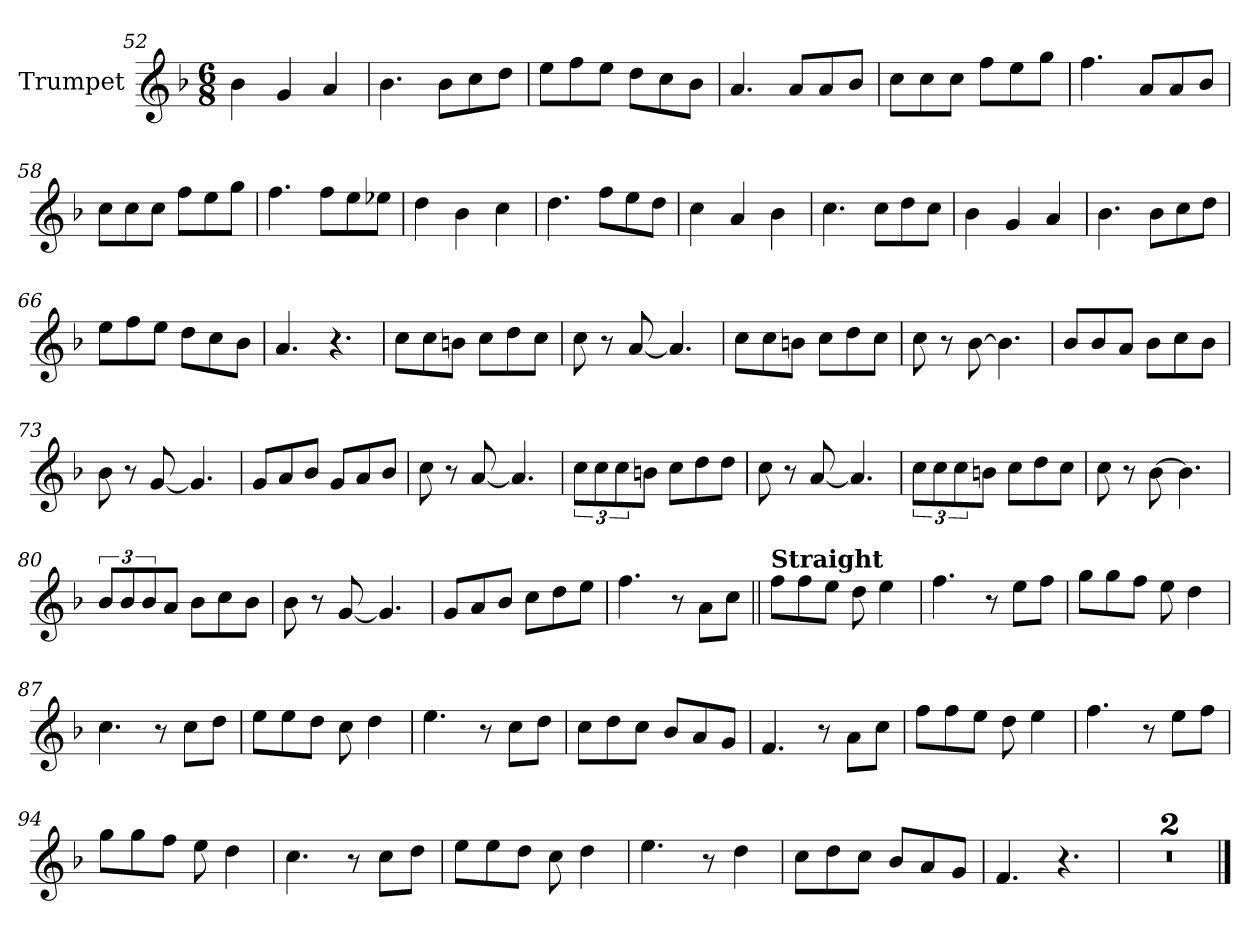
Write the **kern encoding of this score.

**kern
*part1
*staff1
*I"Trumpet
*I'Tp.
*clefG2
*k[b-]
*M6/8
=52
4b-
4g
4a
=53
4.b-
8b-L
8cc
8ddJ
=54
8eeL
8ff
8eeJ
8ddL
8cc
8b-J
=55
4.a
8aL
8a
8b-J
=56
8ccL
8cc
8ccJ
8ffL
8ee
8ggJ
=57
4.ff
8aL
8a
8b-J
=58
8ccL
8cc
8ccJ
8ffL
8ee
8ggJ
=59
4.ff
8ffL
8ee
8ee-XJ
=60
4dd
4b-
4cc
=61
4.dd
8ffL
8ee
8ddJ
=62
4cc
4a
4b-
=63
4.cc
8ccL
8dd
8ccJ
=64
4b-
4g
4a
=65
4.b-
8b-L
8cc
8ddJ
=66
8eeL
8ff
8eeJ
8ddL
8cc
8b-J
=67
4.a
4.r
=68
8ccL
8cc
8bnJ
8ccL
8dd
8ccJ
=69
8cc
8r
[8a
4.a]
=70
8ccL
8cc
8bnJ
8ccL
8dd
8ccJ
=71
8cc
8r
[8b-
4.b-]
=72
8b-L
8b-
8aJ
8b-L
8cc
8b-J
=73
8b-
8r
[8g
4.g]
=74
8gL
8a
8b-J
8gL
8a
8b-J
=75
8cc
8r
[8a
4.a]
=76
12ccL
12cc
12cc
8bnJ
8ccL
8dd
8ddJ
=77
8cc
8r
[8a
4.a]
=78
12ccL
12cc
12cc
8bnJ
8ccL
8dd
8ccJ
=79
8cc
8r
[8b-
4.b-]
=80
12b-L
12b-
12b-
8aJ
8b-L
8cc
8b-J
=81
8b-
8r
[8g
4.g]
=82
8gL
8a
8b-J
8ccL
8dd
8eeJ
=83
4.ff
8r
8aL
8ccJ
=84||
!LO:TX:a:B:t=Straight
8ffL
8ff
8eeJ
8dd
4ee
=85
4.ff
8r
8eeL
8ffJ
=86
8ggL
8gg
8ffJ
8ee
4dd
=87
4.cc
8r
8ccL
8ddJ
=88
8eeL
8ee
8ddJ
8cc
4dd
=89
4.ee
8r
8ccL
8ddJ
=90
8ccL
8dd
8ccJ
8b-L
8a
8gJ
=91
4.f
8r
8aL
8ccJ
=92
8ffL
8ff
8eeJ
8dd
4ee
=93
4.ff
8r
8eeL
8ffJ
=94
8ggL
8gg
8ffJ
8ee
4dd
=95
4.cc
8r
8ccL
8ddJ
=96
8eeL
8ee
8ddJ
8cc
4dd
=97
4.ee
8r
4dd
=98
8ccL
8dd
8ccJ
8b-L
8a
8gJ
=99
4.f
4.r
=100
2.r
=101
2.r
==
*-
